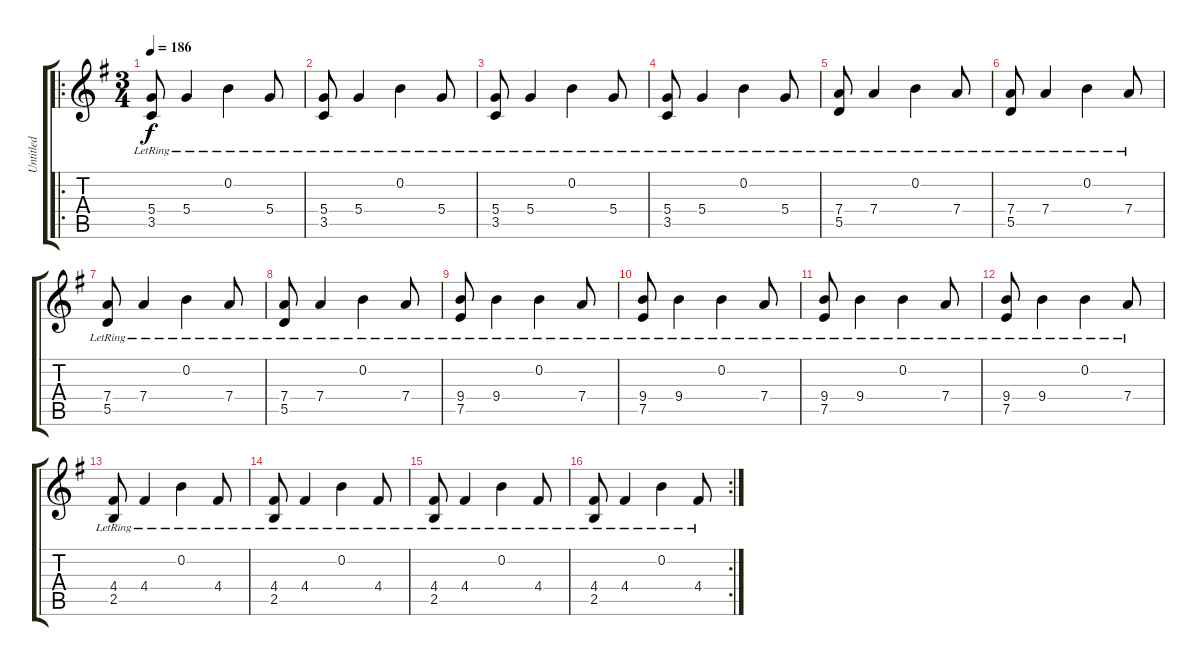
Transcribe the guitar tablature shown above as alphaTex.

\track ("Untitled" "Untitled") {instrument electricguitarclean}
\staff {score tabs}
\tuning (E4 B3 G3 D3 A2 E2) {hide}
\ro
\ts (3 4)
\tempo 186
\clef g2
\ks g
(5.4{lr} 3.5{lr}).8{dy f instrument electricguitarclean} 5.4{lr}.4 0.2{lr}.4 5.4{lr}.8 |
(5.4{lr} 3.5{lr}).8 5.4{lr}.4 0.2{lr}.4 5.4{lr}.8 |
(5.4{lr} 3.5{lr}).8 5.4{lr}.4 0.2{lr}.4 5.4{lr}.8 |
(5.4{lr} 3.5{lr}).8 5.4{lr}.4 0.2{lr}.4 5.4{lr}.8 |
(7.4{lr} 5.5{lr}).8 7.4{lr}.4 0.2{lr}.4 7.4{lr}.8 |
(7.4{lr} 5.5{lr}).8 7.4{lr}.4 0.2{lr}.4 7.4{lr}.8 |
(7.4{lr} 5.5{lr}).8 7.4{lr}.4 0.2{lr}.4 7.4{lr}.8 |
(7.4{lr} 5.5{lr}).8 7.4{lr}.4 0.2{lr}.4 7.4{lr}.8 |
(9.4{lr} 7.5{lr}).8 9.4{lr}.4 0.2{lr}.4 7.4{lr}.8 |
(9.4{lr} 7.5{lr}).8 9.4{lr}.4 0.2{lr}.4 7.4{lr}.8 |
(9.4{lr} 7.5{lr}).8 9.4{lr}.4 0.2{lr}.4 7.4{lr}.8 |
(9.4{lr} 7.5{lr}).8 9.4{lr}.4 0.2{lr}.4 7.4{lr}.8 |
(4.4{lr} 2.5{lr}).8 4.4{lr}.4 0.2{lr}.4 4.4{lr}.8 |
(4.4{lr} 2.5{lr}).8 4.4{lr}.4 0.2{lr}.4 4.4{lr}.8 |
(4.4{lr} 2.5{lr}).8 4.4{lr}.4 0.2{lr}.4 4.4{lr}.8 |
\rc 2
(4.4{lr} 2.5{lr}).8 4.4{lr}.4 0.2{lr}.4 4.4{lr}.8
